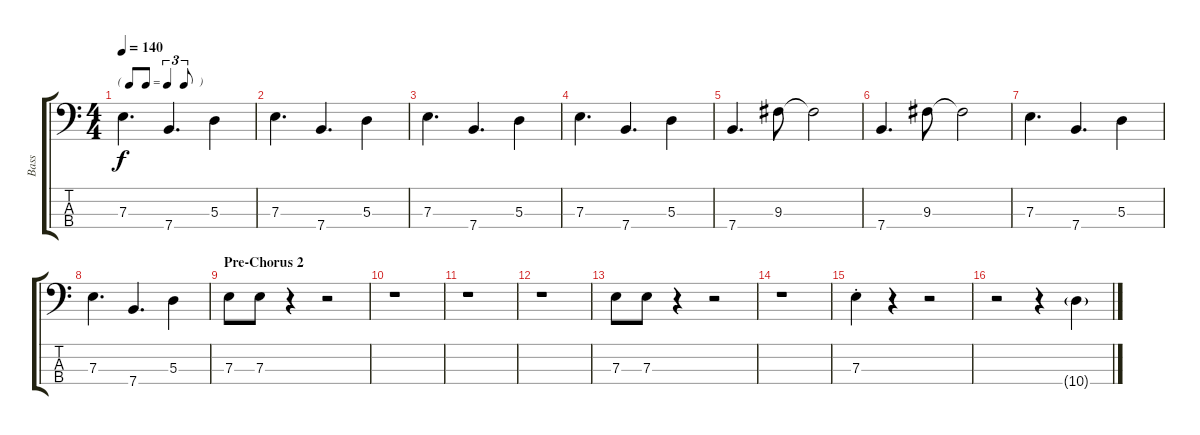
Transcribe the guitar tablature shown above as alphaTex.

\track ("Bass" "Bass") {instrument electricbassfinger}
\staff {score tabs}
\tuning (G2 D2 A1 E1) {hide}
\ts (4 4)
\tf triplet8th
\tempo 140
\clef f4
\ks c
7.3.4{d dy f} 7.4.4{d} 5.3.4 |
7.3.4{d} 7.4.4{d} 5.3.4 |
7.3.4{d} 7.4.4{d} 5.3.4 |
7.3.4{d} 7.4.4{d} 5.3.4 |
7.4.4{d} 9.3.8 9.3{t}.2 |
7.4.4{d} 9.3.8 9.3{t}.2 |
7.3.4{d} 7.4.4{d} 5.3.4 |
7.3.4{d} 7.4.4{d} 5.3.4 |
\section ("" "Pre-Chorus 2")
7.3.8 7.3.8 r.4 r.2 |
r.1 |
r.1 |
r.1 |
7.3.8 7.3.8 r.4 r.2 |
r.1 |
7.3{st}.4 r.4 r.2 |
r.2 r.4 10.4{ss g}.4
